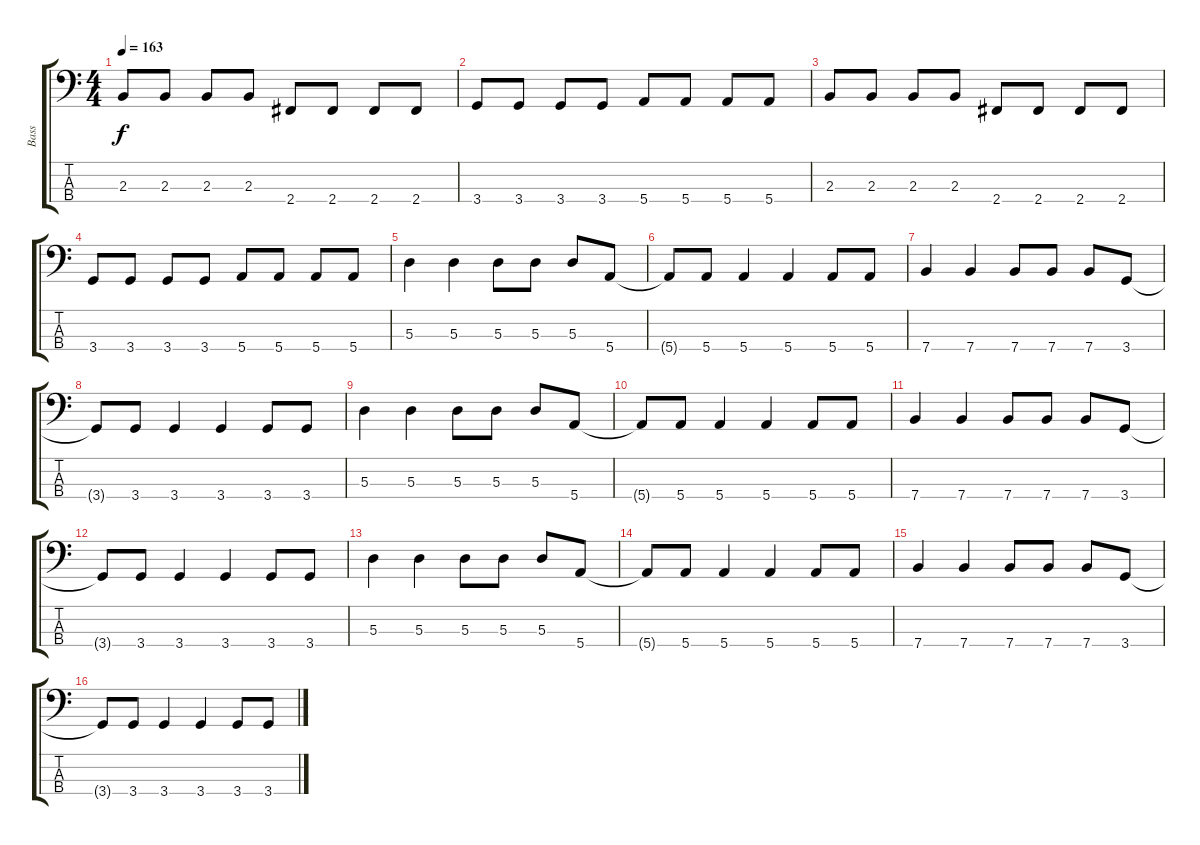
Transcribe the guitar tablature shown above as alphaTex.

\track ("Bass" "Bass") {instrument electricbasspick}
\staff {score tabs}
\tuning (G2 D2 A1 E1) {hide}
\ts (4 4)
\tempo 163
\clef f4
\ks c
2.3.8{dy f} 2.3.8 2.3.8 2.3.8 2.4.8 2.4.8 2.4.8 2.4.8 |
3.4.8 3.4.8 3.4.8 3.4.8 5.4.8 5.4.8 5.4.8 5.4.8 |
2.3.8 2.3.8 2.3.8 2.3.8 2.4.8 2.4.8 2.4.8 2.4.8 |
3.4.8 3.4.8 3.4.8 3.4.8 5.4.8 5.4.8 5.4.8 5.4.8 |
5.3.4 5.3.4 5.3.8 5.3.8 5.3.8 5.4.8 |
5.4{t}.8 5.4.8 5.4.4 5.4.4 5.4.8 5.4.8 |
7.4.4 7.4.4 7.4.8 7.4.8 7.4.8 3.4.8 |
3.4{t}.8 3.4.8 3.4.4 3.4.4 3.4.8 3.4.8 |
5.3.4 5.3.4 5.3.8 5.3.8 5.3.8 5.4.8 |
5.4{t}.8 5.4.8 5.4.4 5.4.4 5.4.8 5.4.8 |
7.4.4 7.4.4 7.4.8 7.4.8 7.4.8 3.4.8 |
3.4{t}.8 3.4.8 3.4.4 3.4.4 3.4.8 3.4.8 |
5.3.4 5.3.4 5.3.8 5.3.8 5.3.8 5.4.8 |
5.4{t}.8 5.4.8 5.4.4 5.4.4 5.4.8 5.4.8 |
7.4.4 7.4.4 7.4.8 7.4.8 7.4.8 3.4.8 |
3.4{t}.8 3.4.8 3.4.4 3.4.4 3.4.8 3.4.8
